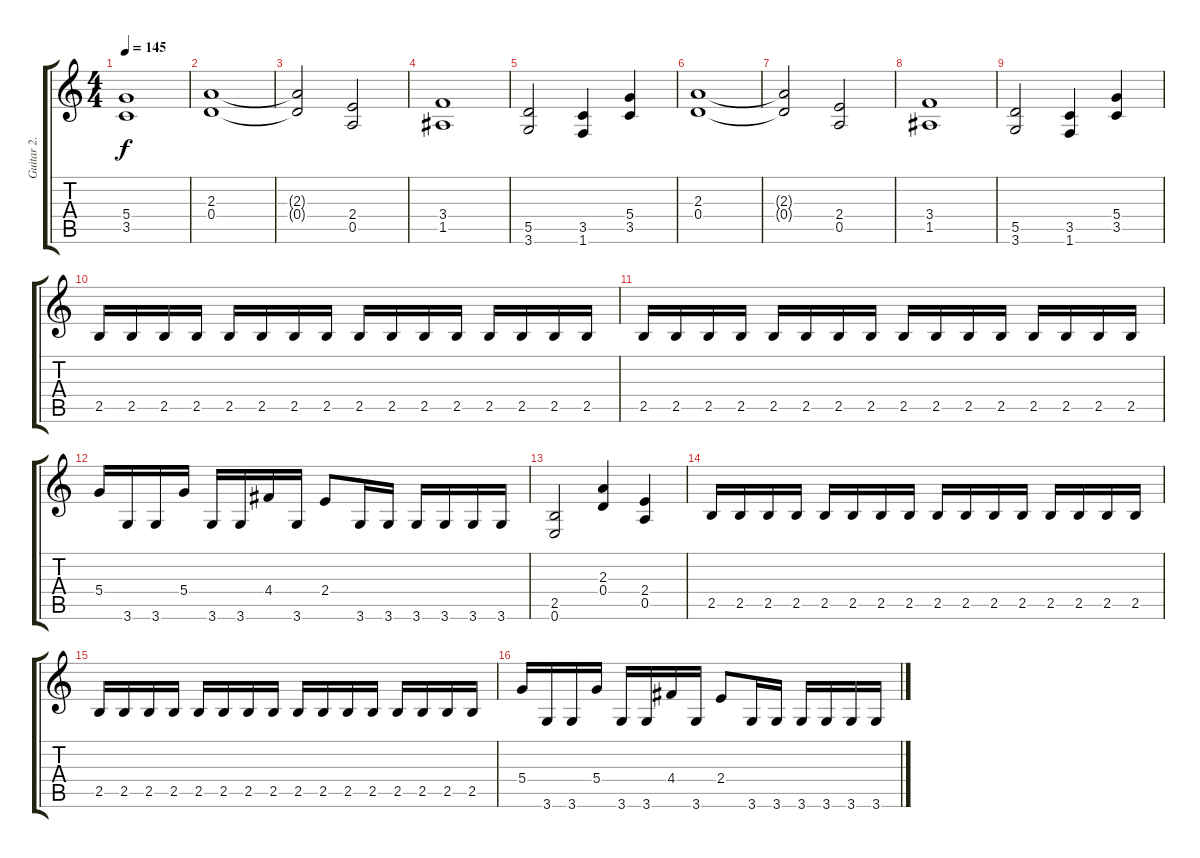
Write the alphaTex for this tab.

\track ("Guitar 2." "Guitar 2.") {instrument overdrivenguitar}
\staff {score tabs}
\tuning (E4 B3 G3 D3 A2 E2) {hide}
\ts (4 4)
\tempo 145
\clef g2
\ks c
(5.4 3.5).1{dy f} |
(2.3 0.4).1 |
(2.3{t} 0.4{t}).2 (2.4 0.5).2 |
(3.4 1.5).1 |
(5.5 3.6).2 (3.5 1.6).4 (5.4 3.5).4 |
(2.3 0.4).1 |
(2.3{t} 0.4{t}).2 (2.4 0.5).2 |
(3.4 1.5).1 |
(5.5 3.6).2 (3.5 1.6).4 (5.4 3.5).4 |
2.5.16 2.5.16 2.5.16 2.5.16 2.5.16 2.5.16 2.5.16 2.5.16 2.5.16 2.5.16 2.5.16 2.5.16 2.5.16 2.5.16 2.5.16 2.5.16 |
2.5.16 2.5.16 2.5.16 2.5.16 2.5.16 2.5.16 2.5.16 2.5.16 2.5.16 2.5.16 2.5.16 2.5.16 2.5.16 2.5.16 2.5.16 2.5.16 |
5.4.16 3.6.16 3.6.16 5.4.16 3.6.16 3.6.16 4.4.16 3.6.16 2.4.8 3.6.16 3.6.16 3.6.16 3.6.16 3.6.16 3.6.16 |
(2.5 0.6).2 (2.3 0.4).4 (2.4 0.5).4 |
2.5.16 2.5.16 2.5.16 2.5.16 2.5.16 2.5.16 2.5.16 2.5.16 2.5.16 2.5.16 2.5.16 2.5.16 2.5.16 2.5.16 2.5.16 2.5.16 |
2.5.16 2.5.16 2.5.16 2.5.16 2.5.16 2.5.16 2.5.16 2.5.16 2.5.16 2.5.16 2.5.16 2.5.16 2.5.16 2.5.16 2.5.16 2.5.16 |
5.4.16 3.6.16 3.6.16 5.4.16 3.6.16 3.6.16 4.4.16 3.6.16 2.4.8 3.6.16 3.6.16 3.6.16 3.6.16 3.6.16 3.6.16
